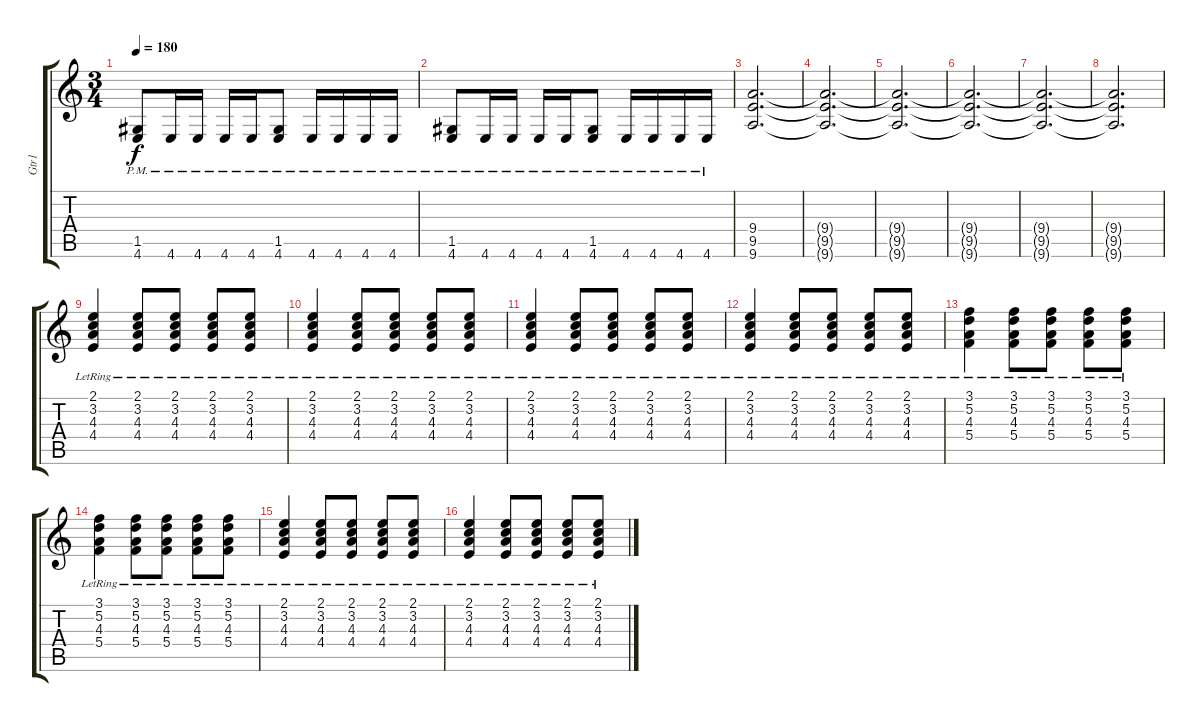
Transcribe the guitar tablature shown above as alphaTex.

\track ("Gtr1" "Gtr1") {instrument overdrivenguitar}
\staff {score tabs}
\tuning (D4 A3 F3 C3 G2 C2) {hide}
\ts (3 4)
\tempo 180
\clef g2
\ks c
(1.5{pm} 4.6{pm}).8{dy f} 4.6{pm}.16 4.6{pm}.16 4.6{pm}.16 4.6{pm}.16 (1.5{pm} 4.6{pm}).8 4.6{pm}.16 4.6{pm}.16 4.6{pm}.16 4.6{pm}.16 |
(1.5{pm} 4.6{pm}).8 4.6{pm}.16 4.6{pm}.16 4.6{pm}.16 4.6{pm}.16 (1.5{pm} 4.6{pm}).8 4.6{pm}.16 4.6{pm}.16 4.6{pm}.16 4.6{pm}.16 |
(9.4 9.5 9.6).2{d} |
(9.4{t} 9.5{t} 9.6{t}).2{d} |
(9.4{t} 9.5{t} 9.6{t}).2{d} |
(9.4{t} 9.5{t} 9.6{t}).2{d} |
(9.4{t} 9.5{t} 9.6{t}).2{d} |
(9.4{t} 9.5{t} 9.6{t}).2{d} |
(2.1{lr} 3.2{lr} 4.3{lr} 4.4{lr}).4{volume 7 instrument electricguitarclean} (2.1 3.2{lr} 4.3{lr} 4.4{lr}).8 (2.1 3.2{lr} 4.3{lr} 4.4{lr}).8 (2.1 3.2{lr} 4.3{lr} 4.4{lr}).8 (2.1 3.2{lr} 4.3{lr} 4.4{lr}).8 |
(2.1 3.2{lr} 4.3{lr} 4.4{lr}).4 (2.1 3.2{lr} 4.3{lr} 4.4{lr}).8 (2.1 3.2{lr} 4.3{lr} 4.4{lr}).8 (2.1 3.2{lr} 4.3{lr} 4.4{lr}).8 (2.1 3.2{lr} 4.3{lr} 4.4{lr}).8 |
(2.1{lr} 3.2{lr} 4.3{lr} 4.4{lr}).4 (2.1 3.2{lr} 4.3{lr} 4.4{lr}).8 (2.1 3.2{lr} 4.3{lr} 4.4{lr}).8 (2.1 3.2{lr} 4.3{lr} 4.4{lr}).8 (2.1 3.2{lr} 4.3{lr} 4.4{lr}).8 |
(2.1 3.2{lr} 4.3{lr} 4.4{lr}).4 (2.1 3.2{lr} 4.3{lr} 4.4{lr}).8 (2.1 3.2{lr} 4.3{lr} 4.4{lr}).8 (2.1 3.2{lr} 4.3{lr} 4.4{lr}).8 (2.1 3.2{lr} 4.3{lr} 4.4{lr}).8 |
(3.1{lr} 5.2{lr} 4.3{lr} 5.4{lr}).4 (3.1 5.2{lr} 4.3{lr} 5.4{lr}).8 (3.1 5.2{lr} 4.3{lr} 5.4{lr}).8 (3.1 5.2{lr} 4.3{lr} 5.4{lr}).8 (3.1 5.2{lr} 4.3{lr} 5.4{lr}).8 |
(3.1 5.2{lr} 4.3{lr} 5.4{lr}).4 (3.1 5.2{lr} 4.3{lr} 5.4{lr}).8 (3.1 5.2{lr} 4.3{lr} 5.4{lr}).8 (3.1 5.2{lr} 4.3{lr} 5.4{lr}).8 (3.1 5.2{lr} 4.3{lr} 5.4{lr}).8 |
(2.1{lr} 3.2{lr} 4.3{lr} 4.4{lr}).4 (2.1 3.2{lr} 4.3{lr} 4.4{lr}).8 (2.1 3.2{lr} 4.3{lr} 4.4{lr}).8 (2.1 3.2{lr} 4.3{lr} 4.4{lr}).8 (2.1 3.2{lr} 4.3{lr} 4.4{lr}).8 |
(2.1 3.2{lr} 4.3{lr} 4.4{lr}).4 (2.1 3.2{lr} 4.3{lr} 4.4{lr}).8 (2.1 3.2{lr} 4.3{lr} 4.4{lr}).8 (2.1 3.2{lr} 4.3{lr} 4.4{lr}).8 (2.1 3.2{lr} 4.3{lr} 4.4{lr}).8
